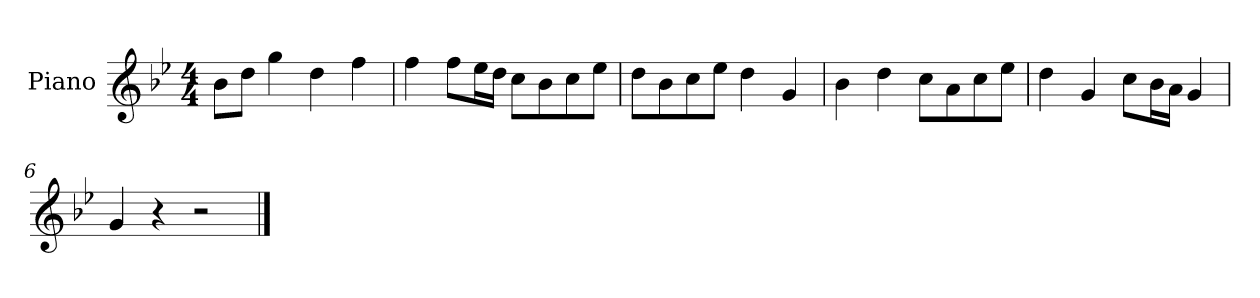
**kern
*part1
*staff1
*I"Piano
*I'P-no
*clefG2
*k[b-e-]
*M4/4
*MM90
=1
8b-\L
8dd\J
4gg\
4dd\
4ff\
=2
4ff\
8ff\L
16ee-\L
16dd\JJ
8cc\L
8b-\
8cc\
8ee-\J
=3
8dd\L
8b-\
8cc\
8ee-\J
4dd\
4g/
=4
4b-\
4dd\
8cc\L
8a\
8cc\
8ee-\J
=5
4dd\
4g/
8cc\L
16b-\L
16a\JJ
4g/
=6
4g/
4r
2r
==
*-
